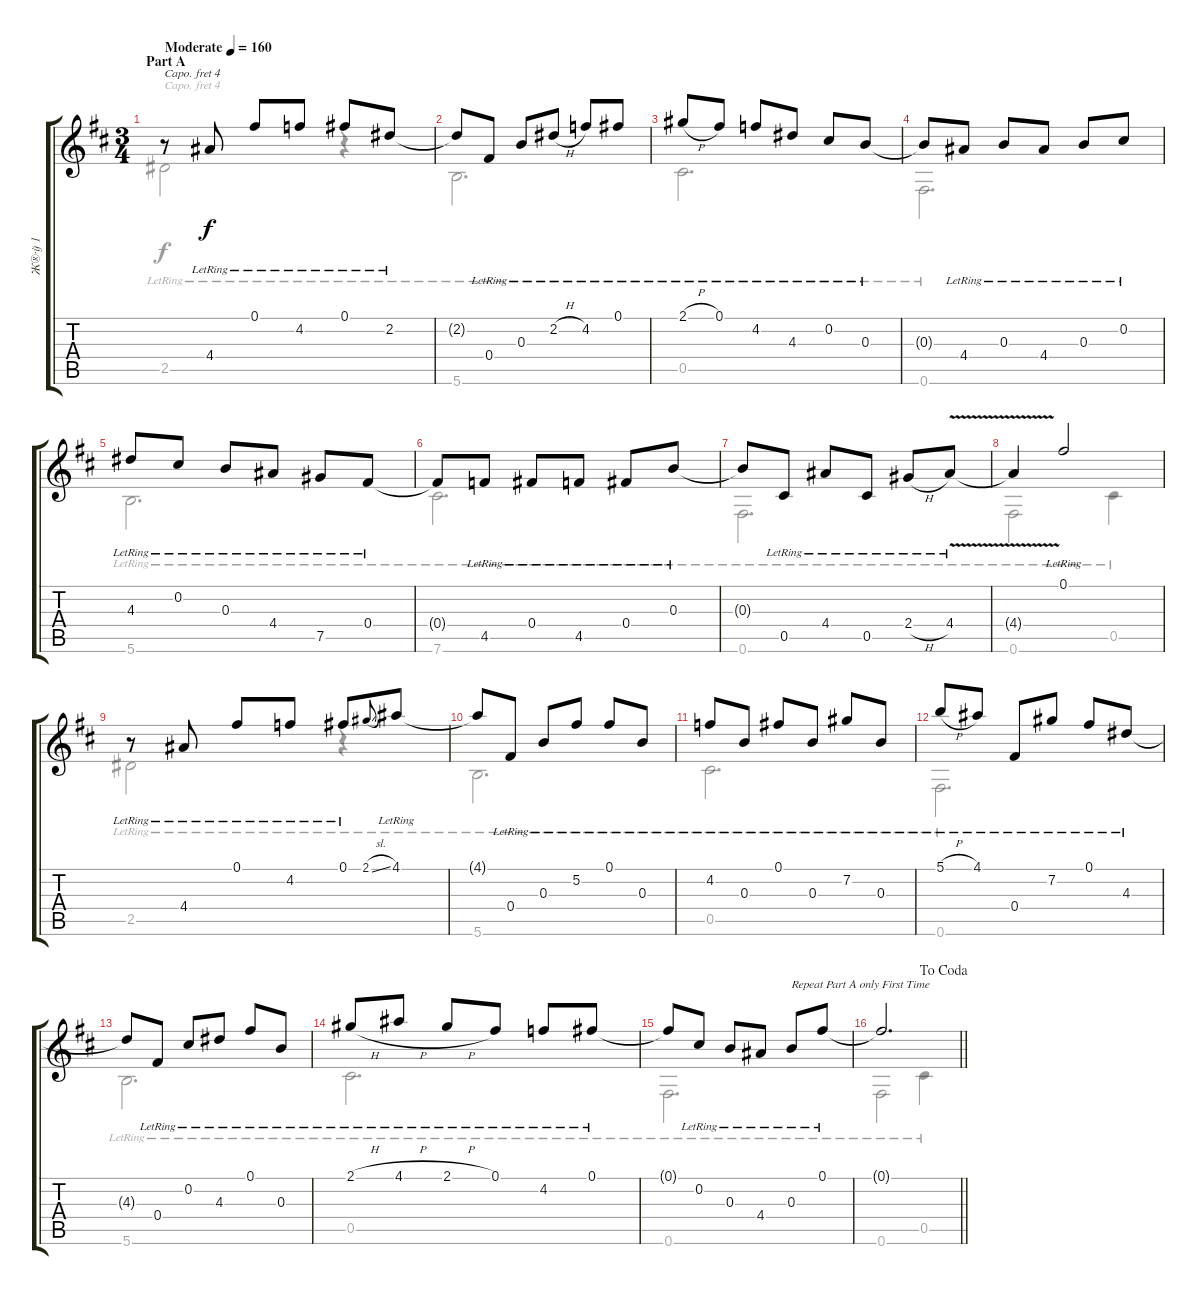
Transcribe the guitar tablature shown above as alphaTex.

\track ("Ж®·ў 1" "Ж®·ў 1") {instrument acousticguitarsteel}
\staff {score tabs}
\capo 4
\tuning (D4 A3 G3 D3 A2 D2) {hide}
\voice
\ts (3 4)
\section ("" "Part A")
\tempo (160 "Moderate")
\clef g2
\ks d
r.8{dy f instrument acousticguitarsteel} 4.4{lr}.8 0.1{lr}.8 4.2{lr}.8 0.1{lr}.8 2.2{lr}.8 |
2.2{t}.8 0.4{lr}.8 0.3{lr}.8 2.2{h lr}.8 4.2{lr}.8 0.1{lr}.8 |
2.1{h lr}.8 0.1{lr}.8 4.2{lr}.8 4.3{lr}.8 0.2{lr}.8 0.3{lr}.8 |
0.3{t}.8 4.4{lr}.8 0.3{lr}.8 4.4{lr}.8 0.3{lr}.8 0.2{lr}.8 |
4.3{lr}.8 0.2{lr}.8 0.3{lr}.8 4.4{lr}.8 7.5{lr}.8 0.4{lr}.8 |
0.4{t}.8 4.5{lr}.8 0.4{lr}.8 4.5{lr}.8 0.4{lr}.8 0.3{lr}.8 |
0.3{t}.8 0.5{lr}.8 4.4{lr}.8 0.5{lr}.8 2.4{h lr}.8 4.4{v lr}.8 |
4.4{t}.4 0.1{lr}.2 |
r.8 4.4{lr}.8 0.1{lr}.8 4.2{lr}.8 0.1{lr}.8 2.1{sl}.8{gr onbeat} 4.1{lr}.8 |
4.1{t}.8 0.4{lr}.8 0.3{lr}.8 5.2{lr}.8 0.1{lr}.8 0.3{lr}.8 |
4.2{lr}.8 0.3{lr}.8 0.1{lr}.8 0.3{lr}.8 7.2{lr}.8 0.3{lr}.8 |
5.1{h lr}.8 4.1{lr}.8 0.4{lr}.8 7.2{lr}.8 0.1{lr}.8 4.3{lr}.8 |
4.3{t}.8 0.4{lr}.8 0.2{lr}.8 4.3{lr}.8 0.1{lr}.8 0.3{lr}.8 |
2.1{h lr}.8 4.1{h lr}.8 2.1{h lr}.8 0.1{lr}.8 4.2{lr}.8 0.1{lr}.8 |
0.1{t}.8 0.2{lr}.8 0.3{lr}.8 4.4{lr}.8 0.3{lr}.8{txt "Repeat Part A only First Time"} 0.1{lr}.8 |
\jump dacoda
\barLineRight lightlight
0.1{t}.2{d}
\voice
\clef g2
\ottava regular
\simile none
\ks d
2.5{lr}.2{dy f} r.4 |
5.6{lr}.2{d} |
0.5{lr}.2{d} |
0.6{lr}.2{d} |
5.6{lr}.2{d} |
7.6{lr}.2{d} |
0.6{lr}.2{d} |
0.6{lr}.2 0.5{lr}.4 |
2.5{lr}.2 r.4 |
5.6{lr}.2{d} |
0.5{lr}.2{d} |
0.6{lr}.2{d} |
5.6{lr}.2{d} |
0.5{lr}.2{d} |
0.6{lr}.2{d} |
\barLineRight lightlight
0.6{lr}.2 0.5{lr}.4
